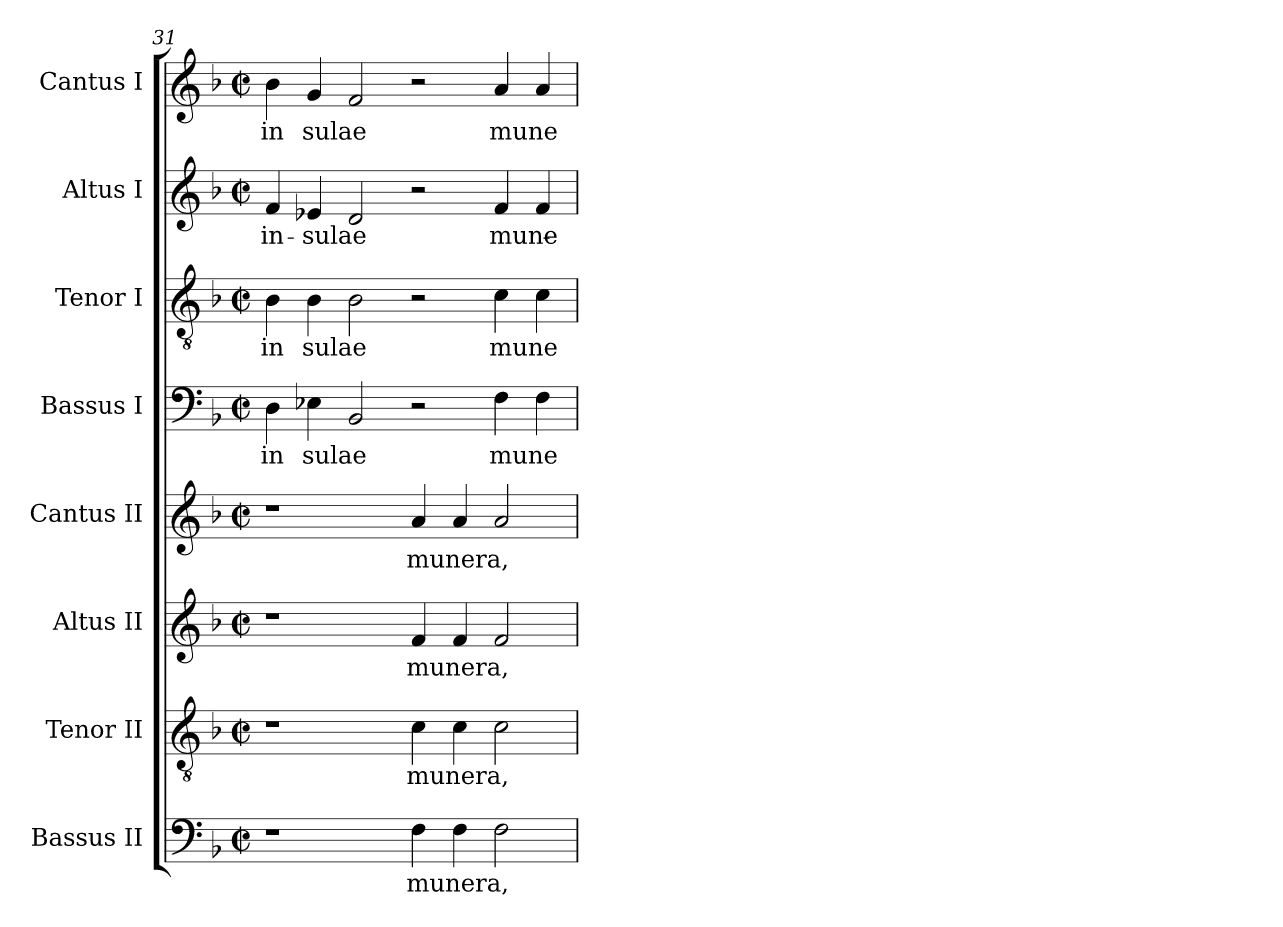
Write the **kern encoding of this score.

**kern	**text	**kern	**text	**kern	**text	**kern	**text	**kern	**text	**kern	**text	**kern	**text	**kern	**text
*part8	*part8	*part7	*part7	*part6	*part6	*part5	*part5	*part4	*part4	*part3	*part3	*part2	*part2	*part1	*part1
*staff8	*staff8	*staff7	*staff7	*staff6	*staff6	*staff5	*staff5	*staff4	*staff4	*staff3	*staff3	*staff2	*staff2	*staff1	*staff1
*I"Bassus II	*	*I"Tenor II	*	*I"Altus II	*	*I"Cantus II	*	*I"Bassus I	*	*I"Tenor I	*	*I"Altus I	*	*I"Cantus I	*
*clefF4	*	*clefGv2	*	*clefG2	*	*clefG2	*	*clefF4	*	*clefGv2	*	*clefG2	*	*clefG2	*
*k[b-]	*	*k[b-]	*	*k[b-]	*	*k[b-]	*	*k[b-]	*	*k[b-]	*	*k[b-]	*	*k[b-]	*
*F:	*	*F:	*	*F:	*	*F:	*	*F:	*	*F:	*	*F:	*	*F:	*
*M2/2	*	*M2/2	*	*M2/2	*	*M2/2	*	*M2/2	*	*M2/2	*	*M2/2	*	*M2/2	*
*met(c|)	*	*met(c|)	*	*met(c|)	*	*met(c|)	*	*met(c|)	*	*met(c|)	*	*met(c|)	*	*met(c|)	*
=31	=31	=31	=31	=31	=31	=31	=31	=31	=31	=31	=31	=31	=31	=31	=31
!	!	!	!	!	!	!	!	!	!LO:LY:b:cj	!	!LO:LY:b:cj	!	!LO:LY:b:cj	!	!LO:LY:b:cj
1r	.	1r	.	1r	.	1r	.	4D\	in	4B-\	in	4f/	in-	4b-\	in
!	!	!	!	!	!	!	!	!	!LO:LY:b	!	!LO:LY:b	!	!LO:LY:b	!	!LO:LY:b
.	.	.	.	.	.	.	.	4E-X\	sulae	4B-\	sulae	4e-X/	-sulae	4g/	sulae
.	.	.	.	.	.	.	.	2BB-/	.	2B-\	.	2d/	.	2f/	.
!	!LO:LY:b	!	!LO:LY:b	!	!LO:LY:b	!	!LO:LY:b	!	!	!	!	!	!	!	!
4F\	munera,	4c\	munera,	4f/	munera,	4a/	munera,	2r	.	2r	.	2r	.	2r	.
4F\	.	4c\	.	4f/	.	4a/	.	.	.	.	.	.	.	.	.
!	!	!	!	!	!	!	!	!	!LO:LY:b:cj	!	!LO:LY:b:cj	!	!LO:LY:b:cj	!	!LO:LY:b:cj
2F\	.	2c\	.	2f/	.	2a/	.	4F\	mune	4c\	mune	4f/	mune-	4a/	mune
.	.	.	.	.	.	.	.	4F\	.	4c\	.	4f/	.	4a/	.
=	=	=	=	=	=	=	=	=	=	=	=	=	=	=	=
*-	*-	*-	*-	*-	*-	*-	*-	*-	*-	*-	*-	*-	*-	*-	*-
